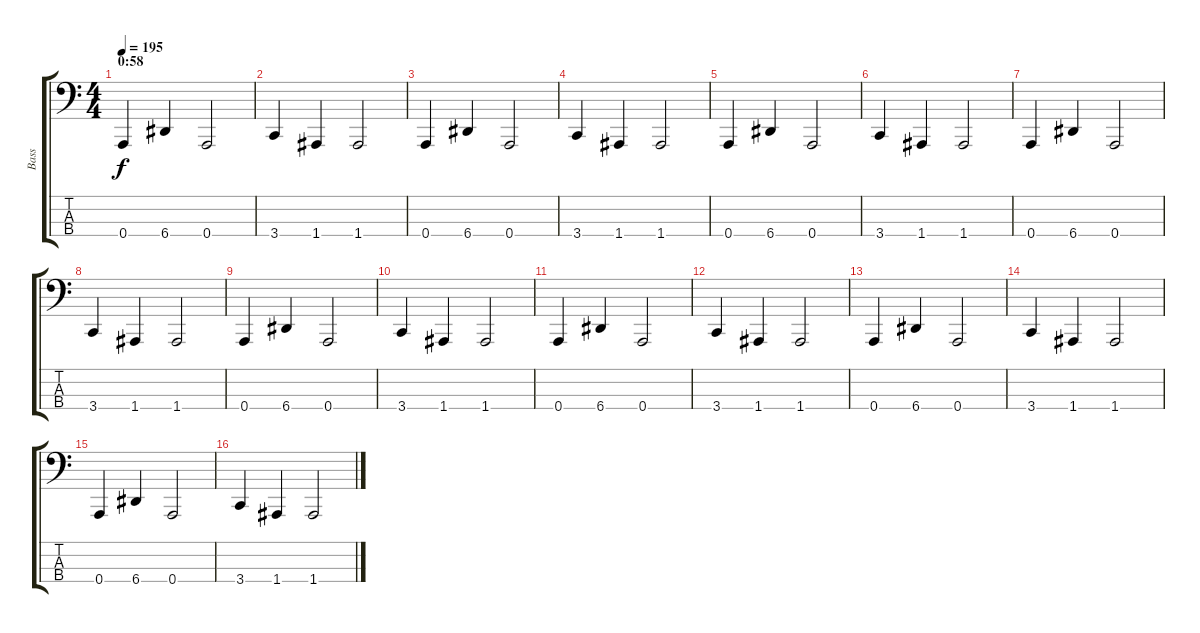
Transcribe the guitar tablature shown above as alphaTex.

\track ("Bass" "Bass") {instrument electricbassfinger}
\staff {score tabs}
\tuning (D2 A1 E1 A0) {hide}
\ts (4 4)
\section ("" "0:58")
\tempo 195
\clef f4
\ks c
0.4.4{dy f} 6.4.4 0.4.2 |
3.4.4 1.4.4 1.4.2 |
0.4.4 6.4.4 0.4.2 |
3.4.4 1.4.4 1.4.2 |
0.4.4 6.4.4 0.4.2 |
3.4.4 1.4.4 1.4.2 |
0.4.4 6.4.4 0.4.2 |
3.4.4 1.4.4 1.4.2 |
0.4.4 6.4.4 0.4.2 |
3.4.4 1.4.4 1.4.2 |
0.4.4 6.4.4 0.4.2 |
3.4.4 1.4.4 1.4.2 |
0.4.4 6.4.4 0.4.2 |
3.4.4 1.4.4 1.4.2 |
0.4.4 6.4.4 0.4.2 |
3.4.4 1.4.4 1.4.2
